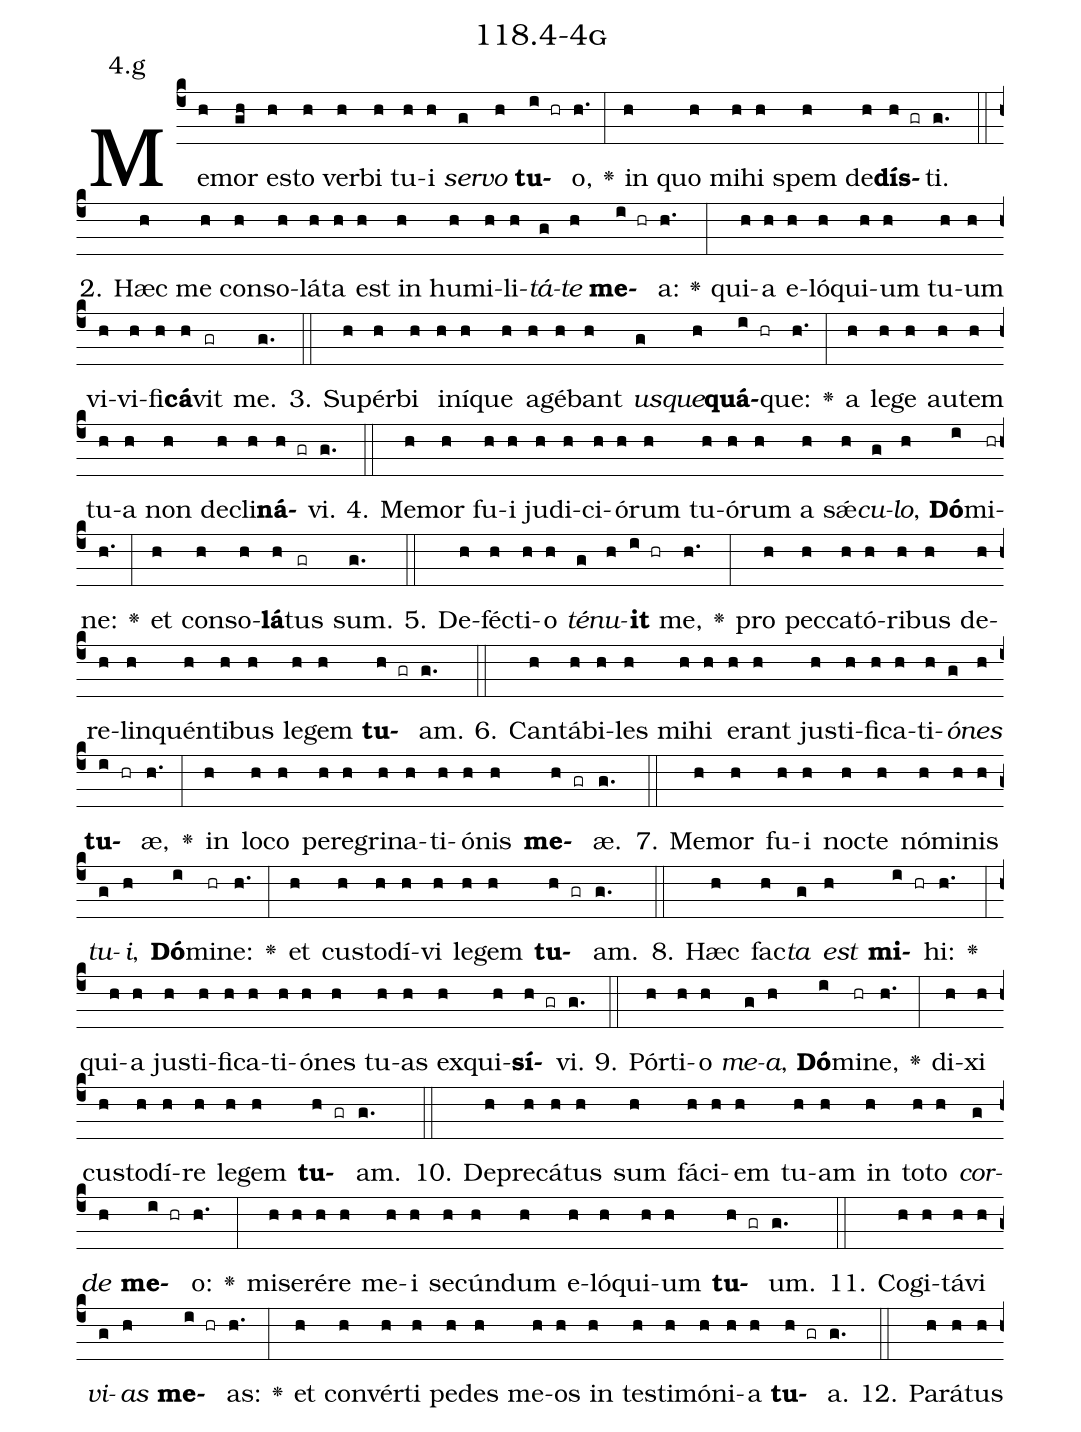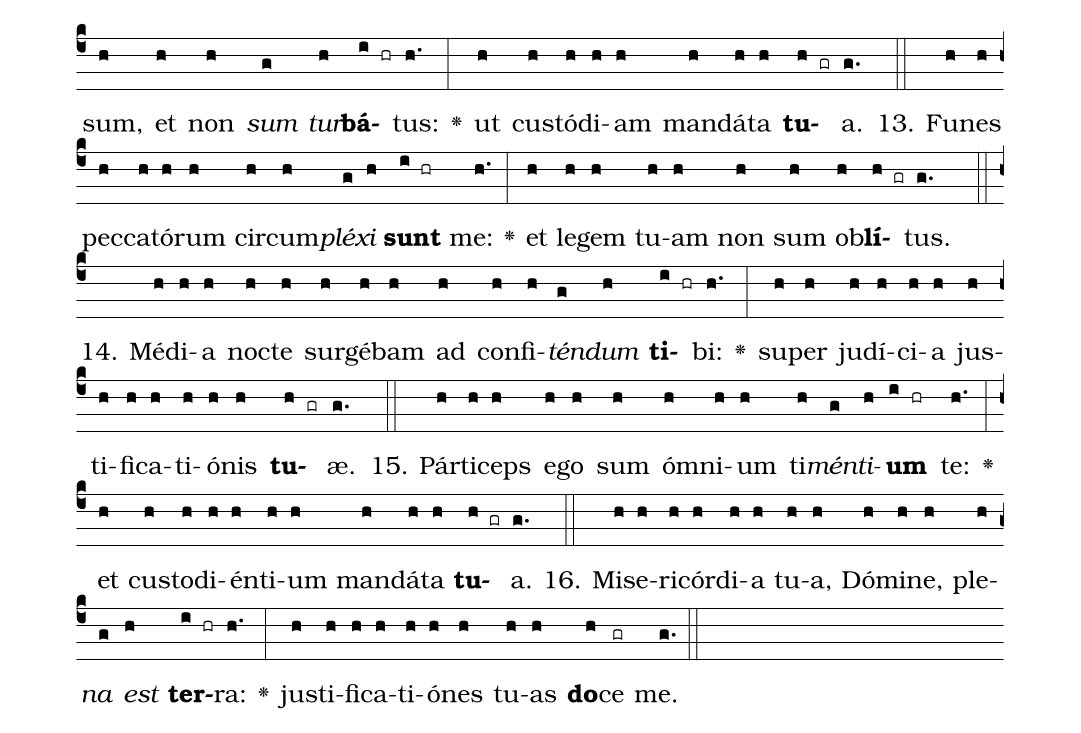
name: 118.4-4g;
annotation: 4.g;
%%
(c4)Me(h)mor(gh) es(h)to(h) ver(h)bi(h) tu(h)i(h) <i>ser</i>(g)<i>vo</i>(h) <b>tu</b>(i hr)o,(h.) <v>\greheightstar</v>(:) in(h) quo(h) mi(h)hi(h) spem(h) de(h)<b>dís</b>(h gr)ti.(g.) (::)
2. Hæc(h) me(h) con(h)so(h)lá(h)ta(h) est(h) in(h) hu(h)mi(h)li(h)<i>tá</i>(g)<i>te</i>(h) <b>me</b>(i hr)a:(h.) <v>\greheightstar</v>(:) qui(h)a(h) e(h)ló(h)qui(h)um(h) tu(h)um(h) vi(h)vi(h)fi(h)<b>cá</b>(h)vit(gr) me.(g.) (::)
3. Su(h)pér(h)bi(h) in(h)í(h)que(h) a(h)gé(h)bant(h) <i>us</i>(g)<i>que</i>(h)<b>quá</b>(i hr)que:(h.) <v>\greheightstar</v>(:) a(h) le(h)ge(h) au(h)tem(h) tu(h)a(h) non(h) de(h)cli(h)<b>ná</b>(h gr)vi.(g.) (::)
4. Me(h)mor(h) fu(h)i(h) ju(h)di(h)ci(h)ó(h)rum(h) tu(h)ó(h)rum(h) a(h) sǽ(h)<i>cu</i>(g)<i>lo</i>,(h) <b>Dó</b>(i)mi(hr)ne:(h.) <v>\greheightstar</v>(:) et(h) con(h)so(h)<b>lá</b>(h)tus(gr) sum.(g.) (::)
5. De(h)féc(h)ti(h)o(h) <i>té</i>(g)<i>nu</i>(h)<b>it</b>(i hr) me,(h.) <v>\greheightstar</v>(:) pro(h) pec(h)ca(h)tó(h)ri(h)bus(h) de(h)re(h)lin(h)quén(h)ti(h)bus(h) le(h)gem(h) <b>tu</b>(h gr)am.(g.) (::)
6. Can(h)tá(h)bi(h)les(h) mi(h)hi(h) e(h)rant(h) jus(h)ti(h)fi(h)ca(h)ti(h)<i>ó</i>(g)<i>nes</i>(h) <b>tu</b>(i hr)æ,(h.) <v>\greheightstar</v>(:) in(h) lo(h)co(h) per(h)e(h)gri(h)na(h)ti(h)ó(h)nis(h) <b>me</b>(h gr)æ.(g.) (::)
7. Me(h)mor(h) fu(h)i(h) noc(h)te(h) nó(h)mi(h)nis(h) <i>tu</i>(g)<i>i</i>,(h) <b>Dó</b>(i)mi(hr)ne:(h.) <v>\greheightstar</v>(:) et(h) cus(h)to(h)dí(h)vi(h) le(h)gem(h) <b>tu</b>(h gr)am.(g.) (::)
8. Hæc(h) fac(h)<i>ta</i>(g) <i>est</i>(h) <b>mi</b>(i hr)hi:(h.) <v>\greheightstar</v>(:) qui(h)a(h) jus(h)ti(h)fi(h)ca(h)ti(h)ó(h)nes(h) tu(h)as(h) ex(h)qui(h)<b>sí</b>(h gr)vi.(g.) (::)
9. Pór(h)ti(h)o(h) <i>me</i>(g)<i>a</i>,(h) <b>Dó</b>(i)mi(hr)ne,(h.) <v>\greheightstar</v>(:) di(h)xi(h) cus(h)to(h)dí(h)re(h) le(h)gem(h) <b>tu</b>(h gr)am.(g.) (::)
10. De(h)pre(h)cá(h)tus(h) sum(h) fá(h)ci(h)em(h) tu(h)am(h) in(h) to(h)to(h) <i>cor</i>(g)<i>de</i>(h) <b>me</b>(i hr)o:(h.) <v>\greheightstar</v>(:) mi(h)se(h)ré(h)re(h) me(h)i(h) se(h)cún(h)dum(h) e(h)ló(h)qui(h)um(h) <b>tu</b>(h gr)um.(g.) (::)
11. Co(h)gi(h)tá(h)vi(h) <i>vi</i>(g)<i>as</i>(h) <b>me</b>(i hr)as:(h.) <v>\greheightstar</v>(:) et(h) con(h)vér(h)ti(h) pe(h)des(h) me(h)os(h) in(h) tes(h)ti(h)mó(h)ni(h)a(h) <b>tu</b>(h gr)a.(g.) (::)
12. Pa(h)rá(h)tus(h) sum,(h) et(h) non(h) <i>sum</i>(g) <i>tur</i>(h)<b>bá</b>(i hr)tus:(h.) <v>\greheightstar</v>(:) ut(h) cus(h)tó(h)di(h)am(h) man(h)dá(h)ta(h) <b>tu</b>(h gr)a.(g.) (::)
13. Fu(h)nes(h) pec(h)ca(h)tó(h)rum(h) cir(h)cum(h)<i>plé</i>(g)<i>xi</i>(h) <b>sunt</b>(i hr) me:(h.) <v>\greheightstar</v>(:) et(h) le(h)gem(h) tu(h)am(h) non(h) sum(h) ob(h)<b>lí</b>(h gr)tus.(g.) (::)
14. Mé(h)di(h)a(h) noc(h)te(h) sur(h)gé(h)bam(h) ad(h) con(h)fi(h)<i>tén</i>(g)<i>dum</i>(h) <b>ti</b>(i hr)bi:(h.) <v>\greheightstar</v>(:) su(h)per(h) ju(h)dí(h)ci(h)a(h) jus(h)ti(h)fi(h)ca(h)ti(h)ó(h)nis(h) <b>tu</b>(h gr)æ.(g.) (::)
15. Pár(h)ti(h)ceps(h) e(h)go(h) sum(h) óm(h)ni(h)um(h) ti(h)<i>mén</i>(g)<i>ti</i>(h)<b>um</b>(i hr) te:(h.) <v>\greheightstar</v>(:) et(h) cus(h)to(h)di(h)én(h)ti(h)um(h) man(h)dá(h)ta(h) <b>tu</b>(h gr)a.(g.) (::)
16. Mi(h)se(h)ri(h)cór(h)di(h)a(h) tu(h)a,(h) Dó(h)mi(h)ne,(h) ple(h)<i>na</i>(g) <i>est</i>(h) <b>ter</b>(i hr)ra:(h.) <v>\greheightstar</v>(:) jus(h)ti(h)fi(h)ca(h)ti(h)ó(h)nes(h) tu(h)as(h) <b>do</b>(h)ce(gr) me.(g.) (::)
